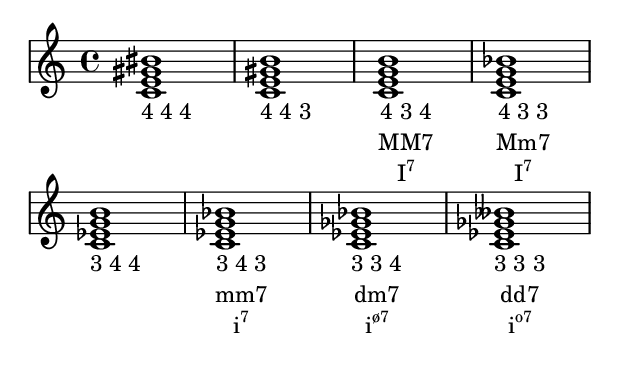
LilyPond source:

\version "2.12.0"

\header {
% title = "set of quatrads by {3,4} semitone intervals"
% subtitle = "(some of which are called 7ths)"
}

\paper {
  #(set-paper-size "a6")
}

upper = \relative c' {
  \clef treble
  \key c \major
  \time 4/4

  \set Score.barNumberVisibility = #(every-nth-bar-number-visible 1000)

  <c e gis bis>1
    _\markup { \halign #-1 \center-column { \line { "4 4 4" } } }

  <c e gis b>1
    _\markup { \halign #-1 \center-column { \line { "4 4 3" } } }

  <c e g b>1
    _\markup { \halign #-1 \center-column { \line { "4 3 4" } \line { "MM7" } \line { \concat { "I" \super "7" } } } }

  <c e g bes>1
    _\markup { \halign #-1 \center-column { \line { "4 3 3" } \line { "Mm7" } \line { \concat { "I" \super "7" } } } }

  <c ees g b>1
    _\markup { \halign #-1 \center-column { \line { "3 4 4" } } }

  <c ees g bes>1
    _\markup { \halign #-1 \center-column { \line { "3 4 3" } \line { "mm7" } \line { \concat { "i" \super "7" } } } }

  <c ees ges bes>1
    _\markup { \halign #-1 \center-column { \line { "3 3 4" } \line { "dm7" } \line { \concat { "i" \super { #(ly:export (ly:wide-char->utf-8 #x00f8))"7" } } } } }

  <c ees ges beses>1
    _\markup { \halign #-1 \center-column { \line { "3 3 3" } \line { "dd7" } \line { \concat { "i" \super "o7" } } } }
}
\score {
  <<
    \override Score.SystemStartBar #'collapse-height = #1
    \new Staff \upper
  >>
  \layout { indent = #0 }
  \midi { }
}
